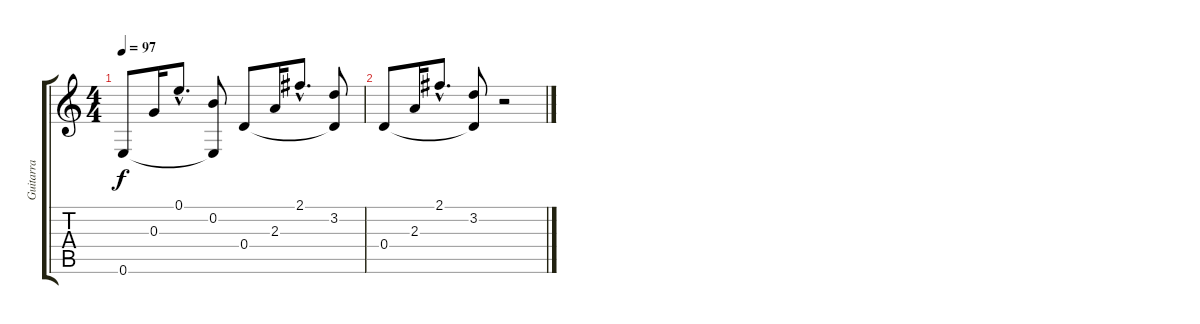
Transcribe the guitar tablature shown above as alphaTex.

\track ("Guitarra" "Guitarra") {instrument acousticguitarsteel}
\staff {score tabs}
\tuning (E4 B3 G3 D3 A2 E2) {hide}
\ts (4 4)
\tempo 97
\clef g2
\ks c
0.6.8{dy f} 0.3.16 0.1{hac}.8{d} (0.2 0.6{t}).8 0.4.8 2.3.16 2.1{hac}.8{d} (3.2 0.4{t}).8 |
0.4.8 2.3.16 2.1{hac}.8{d} (3.2 0.4{t}).8 r.2
